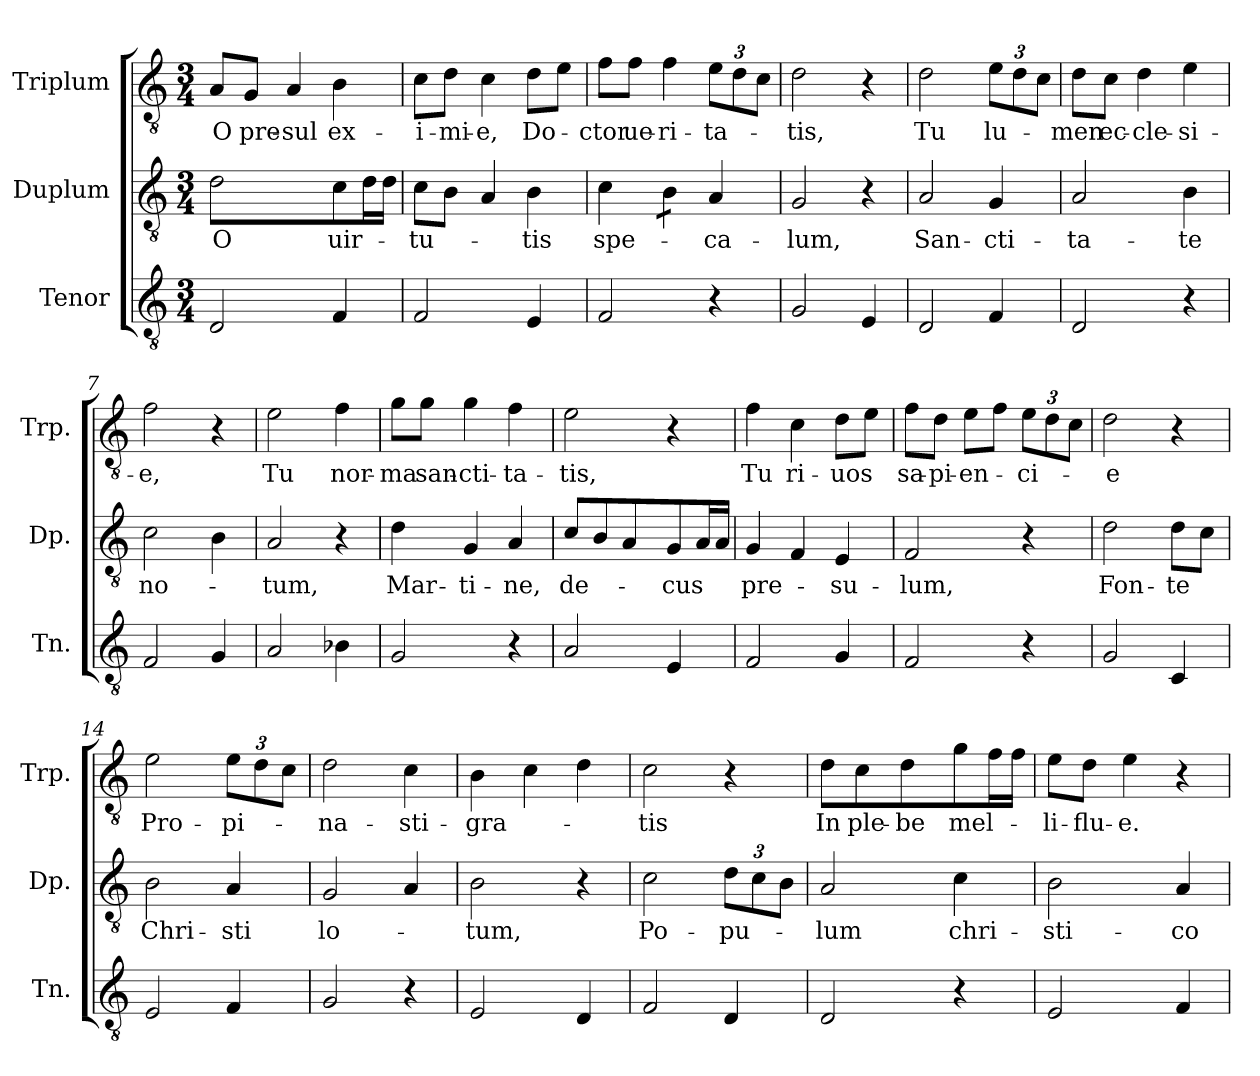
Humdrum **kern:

**kern	**kern	**text	**kern	**text
*part3	*part2	*part2	*part1	*part1
*staff3	*staff2	*staff2	*staff1	*staff1
*I"Tenor	*I"Duplum	*	*I"Triplum	*
*I'Tn.	*I'Dp.	*	*I'Trp.	*
*clefGv2	*clefGv2	*	*clefGv2	*
*k[]	*k[]	*	*k[]	*
*M3/4	*M3/4	*	*M3/4	*
=1	=1	=1	=1	=1
!	!	!LO:LY:b	!	!LO:LY:b
2D/	2d\	O	8A/L	O
!	!	!	!	!LO:LY:b
.	.	.	8G/J	pre-
!	!	!	!	!LO:LY:b
.	.	.	4A/	-sul
!	!	!LO:LY:b	!	!LO:LY:b
4F/	8c\L	uir-	4B\	ex-
*	*tremolo	*	*	*
.	16d\	.	.	.
.	16d\JJ	.	.	.
*	*Xtremolo	*	*	*
=2	=2	=2	=2	=2
!	!	!LO:LY:b	!	!LO:LY:b
2F/	8c\L	-tu-	8c\L	-i-
!	!	!	!	!LO:LY:b
.	8B\J	.	8d\J	-mi-
!	!	!	!	!LO:LY:b
.	4A/	.	4c\	-e,
!	!	!LO:LY:b	!	!LO:LY:b
4E/	4B\	-tis	8d\L	Do-
.	.	.	8e\J	.
=3	=3	=3	=3	=3
!	!	!LO:LY:b	!	!LO:LY:b
2F/	4c\	spe-	8f\L	-ctor
!	!	!	!	!LO:LY:b
.	.	.	8f\J	ue-
!	!	!	!	!LO:LY:b
*	*tremolo	*	*	*
.	8B\L	.	4f\	-ri-
.	8B\J	.	.	.
*	*Xtremolo	*	*	*
!	!	!LO:LY:b	!	!
*	*	*	*Xbrackettup	*
!	!	!	!	!LO:LY:b
4r	4A/	-ca-	12e\L	-ta-
.	.	.	12d\	.
.	.	.	12c\J	.
=4	=4	=4	=4	=4
!	!	!LO:LY:b	!	!LO:LY:b
2G/	2G/	-lum,	2d\	-tis,
4E/	4r	.	4r	.
=5	=5	=5	=5	=5
!	!	!LO:LY:b	!	!LO:LY:b
2D/	2A/	San-	2d\	Tu
!	!	!LO:LY:b	!	!LO:LY:b
4F/	4G/	-cti-	12e\L	lu-
.	.	.	12d\	.
.	.	.	12c\J	.
=6	=6	=6	=6	=6
!	!	!LO:LY:b	!	!LO:LY:b
2D/	2A/	-ta-	8d\L	-men
!	!	!	!	!LO:LY:b
.	.	.	8c\J	ec-
!	!	!	!	!LO:LY:b
.	.	.	4d\	-cle-
!	!	!LO:LY:b	!	!LO:LY:b
4r	4B\	-te	4e\	-si-
=7	=7	=7	=7	=7
!	!	!LO:LY:b	!	!LO:LY:b
2F/	2c\	no-	2f\	-e,
4G/	4B\	.	4r	.
=8	=8	=8	=8	=8
!	!	!LO:LY:b	!	!LO:LY:b
2A/	2A/	-tum,	2e\	Tu
!	!	!	!	!LO:LY:b
4B-X\	4r	.	4f\	nor-
!!LO:LB:g=z
=9	=9	=9	=9	=9
!	!	!LO:LY:b	!	!LO:LY:b
2G/	4d\	Mar-	8g\L	-ma
!	!	!	!	!LO:LY:b
.	.	.	8g\J	san-
!	!	!LO:LY:b	!	!LO:LY:b
.	4G/	-ti-	4g\	-cti-
!	!	!LO:LY:b	!	!LO:LY:b
4r	4A/	-ne,	4f\	-ta-
=10	=10	=10	=10	=10
!	!	!LO:LY:b	!	!LO:LY:b
2A/	8c\L	de-	2e\	-tis,
.	8B\J	.	.	.
.	4A/	.	.	.
!	!	!LO:LY:b	!	!
4E/	8G/L	-cus	4r	.
*	*tremolo	*	*	*
.	16A/	.	.	.
.	16A/JJ	.	.	.
*	*Xtremolo	*	*	*
=11	=11	=11	=11	=11
!	!	!LO:LY:b	!	!LO:LY:b
2F/	4G/	pre-	4f\	Tu
!	!	!	!	!LO:LY:b
.	4F/	.	4c\	ri-
!	!	!LO:LY:b	!	!LO:LY:b
4G/	4E/	-su-	8d\L	-uos
.	.	.	8e\J	.
=12	=12	=12	=12	=12
!	!	!LO:LY:b	!	!LO:LY:b
2F/	2F/	-lum,	8f\L	sa-
!	!	!	!	!LO:LY:b
.	.	.	8d\J	-pi-
!	!	!	!	!LO:LY:b
.	.	.	8e\L	-en-
.	.	.	8f\J	.
!	!	!	!	!LO:LY:b
4r	4r	.	12e\L	-ci-
.	.	.	12d\	.
.	.	.	12c\J	.
=13	=13	=13	=13	=13
!	!	!LO:LY:b	!	!LO:LY:b
2G/	2d\	Fon-	2d\	-e
!	!	!LO:LY:b	!	!
4C/	8d\L	-te	4r	.
.	8c\J	.	.	.
=14	=14	=14	=14	=14
!	!	!LO:LY:b	!	!LO:LY:b
2E/	2B\	Chri-	2e\	Pro-
!	!	!LO:LY:b	!	!LO:LY:b
4F/	4A/	-sti	12e\L	-pi-
.	.	.	12d\	.
.	.	.	12c\J	.
=15	=15	=15	=15	=15
!	!	!LO:LY:b	!	!LO:LY:b
2G/	2G/	lo-	2d\	-na-
!	!	!	!	!LO:LY:b
4r	4A/	.	4c\	-sti-
=16	=16	=16	=16	=16
!	!	!LO:LY:b	!	!LO:LY:b
2E/	2B\	-tum,	4B\	-gra-
.	.	.	4c\	.
4D/	4r	.	4d\	.
!!LO:LB:g=z
=17	=17	=17	=17	=17
!	!	!LO:LY:b	!	!LO:LY:b
2F/	2c\	Po-	2c\	-tis
*	*Xbrackettup	*	*	*
!	!	!LO:LY:b	!	!
4D/	12d\L	-pu-	4r	.
.	12c\	.	.	.
.	12B\J	.	.	.
=18	=18	=18	=18	=18
!	!	!LO:LY:b	!	!LO:LY:b
2D/	2A/	-lum	8d\L	In
!	!	!	!	!LO:LY:b
.	.	.	8c\J	ple-
!	!	!	!	!LO:LY:b
.	.	.	4d\	-be
!	!	!LO:LY:b	!	!LO:LY:b
4r	4c\	chri-	8g\L	mel-
*	*	*	*tremolo	*
.	.	.	16f\	.
.	.	.	16f\JJ	.
*	*	*	*Xtremolo	*
=19	=19	=19	=19	=19
!	!	!LO:LY:b	!	!LO:LY:b
2E/	2B\	-sti-	8e\L	-li-
!	!	!	!	!LO:LY:b
.	.	.	8d\J	-flu-
!	!	!	!	!LO:LY:b
.	.	.	4e\	-e.
!	!	!LO:LY:b	!	!
4F/	4A/	-co-	4r	.
=	=	=	=	=
*-	*-	*-	*-	*-
